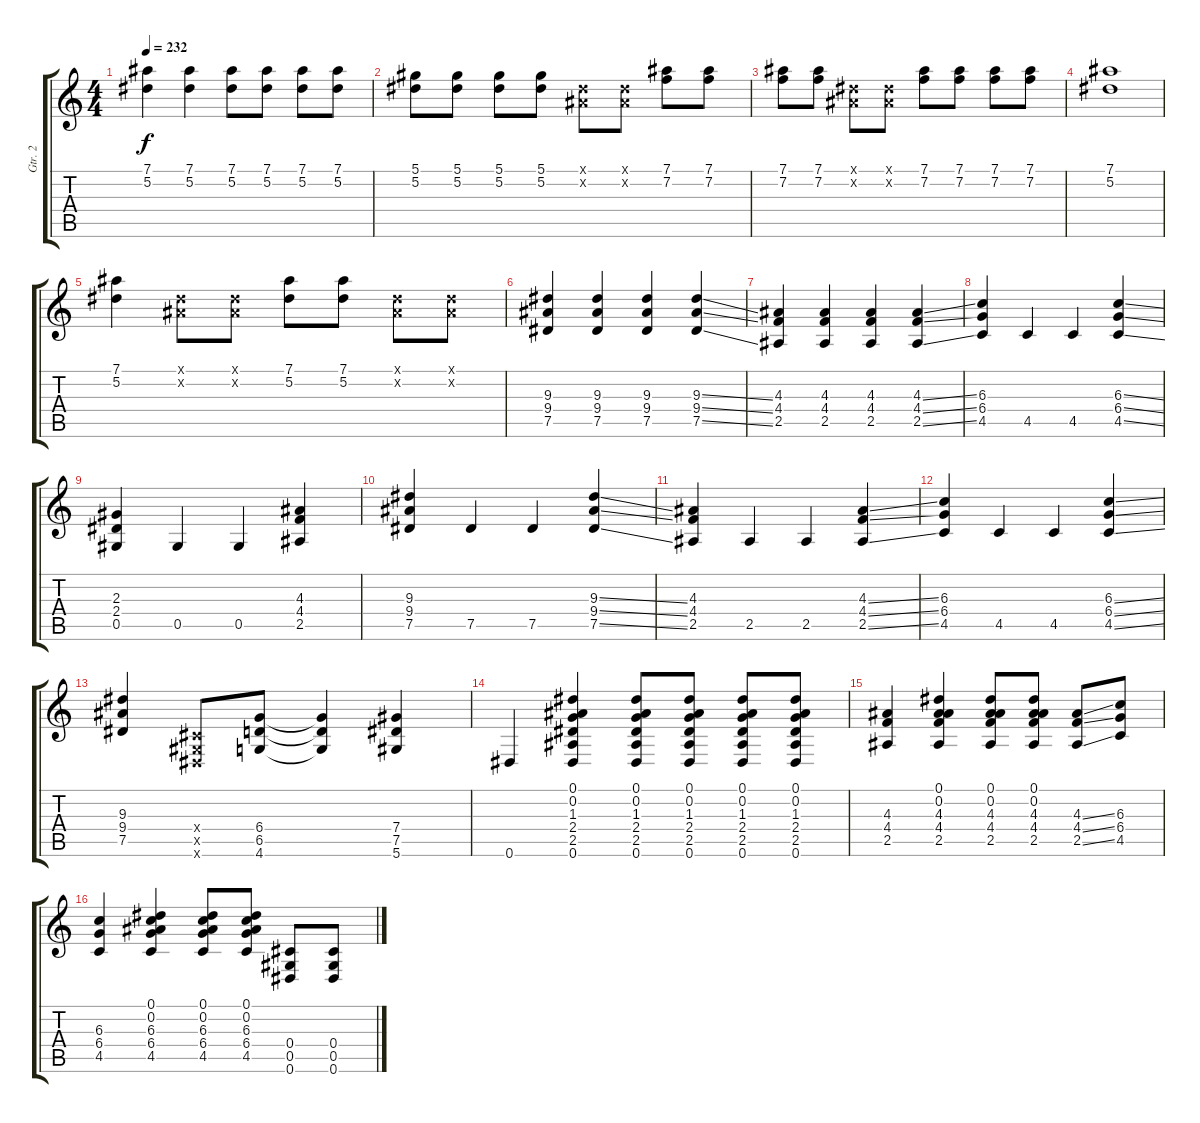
\track ("Gtr. 2" "Gtr. 2") {instrument distortionguitar}
\staff {score tabs}
\tuning (Eb4 Bb3 Gb3 Db3 Ab2 Eb2) {hide}
\ts (4 4)
\tempo 232
\clef g2
\ks c
(7.1 5.2).4{dy f} (7.1 5.2).4 (7.1 5.2).8 (7.1 5.2).8 (7.1 5.2).8 (7.1 5.2).8 |
(5.1 5.2).8 (5.1 5.2).8 (5.1 5.2).8 (5.1 5.2).8 (0.1{x} 0.2{x}).8 (0.1{x} 0.2{x}).8 (7.1 7.2).8 (7.1 7.2).8 |
(7.1 7.2).8 (7.1 7.2).8 (0.1{x} 0.2{x}).8 (0.1{x} 0.2{x}).8 (7.1 7.2).8 (7.1 7.2).8 (7.1 7.2).8 (7.1 7.2).8 |
(7.1 5.2).1 |
(7.1 5.2).4 (0.1{x} 0.2{x}).8 (0.1{x} 0.2{x}).8 (7.1 5.2).8 (7.1 5.2).8 (0.1{x} 0.2{x}).8 (0.1{x} 0.2{x}).8 |
(9.3 9.4 7.5).4 (9.3 9.4 7.5).4{instrument electricguitarmuted} (9.3 9.4 7.5).4 (9.3{ss} 9.4{ss} 7.5{ss}).4{instrument distortionguitar} |
(4.3 4.4 2.5).4 (4.3 4.4 2.5).4{instrument electricguitarmuted} (4.3 4.4 2.5).4 (4.3{ss} 4.4{ss} 2.5{ss}).4{instrument distortionguitar} |
(6.3 6.4 4.5).4 4.5.4{instrument electricguitarmuted} 4.5.4 (6.3{ss} 6.4{ss} 4.5{ss}).4{instrument distortionguitar} |
(2.3 2.4 0.5).4 0.5.4{instrument electricguitarmuted} 0.5.4 (4.3 4.4 2.5).4{instrument distortionguitar} |
(9.3 9.4 7.5).4 7.5.4{instrument electricguitarmuted} 7.5.4 (9.3{ss} 9.4{ss} 7.5{ss}).4{instrument distortionguitar} |
(4.3 4.4 2.5).4 2.5.4{instrument electricguitarmuted} 2.5.4 (4.3{ss} 4.4{ss} 2.5{ss}).4{instrument distortionguitar} |
(6.3 6.4 4.5).4 4.5.4{instrument electricguitarmuted} 4.5.4 (6.3{ss} 6.4{ss} 4.5{ss}).4{instrument distortionguitar} |
(9.3 9.4 7.5).4 (0.4{x} 0.5{x} 0.6{x}).8 (6.4 6.5 4.6).8 (6.4{t} 6.5{t} 4.6{t}).4 (7.4 7.5 5.6).4 |
0.6.4 (0.1 0.2 1.3 2.4 2.5 0.6).4 (0.1 0.2 1.3 2.4 2.5 0.6).8 (0.1 0.2 1.3 2.4 2.5 0.6).8 (0.1 0.2 1.3 2.4 2.5 0.6).8 (0.1 0.2 1.3 2.4 2.5 0.6).8 |
(4.3 4.4 2.5).4 (0.1 0.2 4.3 4.4 2.5).4 (0.1 0.2 4.3 4.4 2.5).8 (0.1 0.2 4.3 4.4 2.5).8 (4.3{ss} 4.4{ss} 2.5{ss}).8 (6.3 6.4 4.5).8 |
(6.3 6.4 4.5).4 (0.1 0.2 6.3 6.4 4.5).4 (0.1 0.2 6.3 6.4 4.5).8 (0.1 0.2 6.3 6.4 4.5).8 (0.4 0.5 0.6).8 (0.4 0.5 0.6).8
